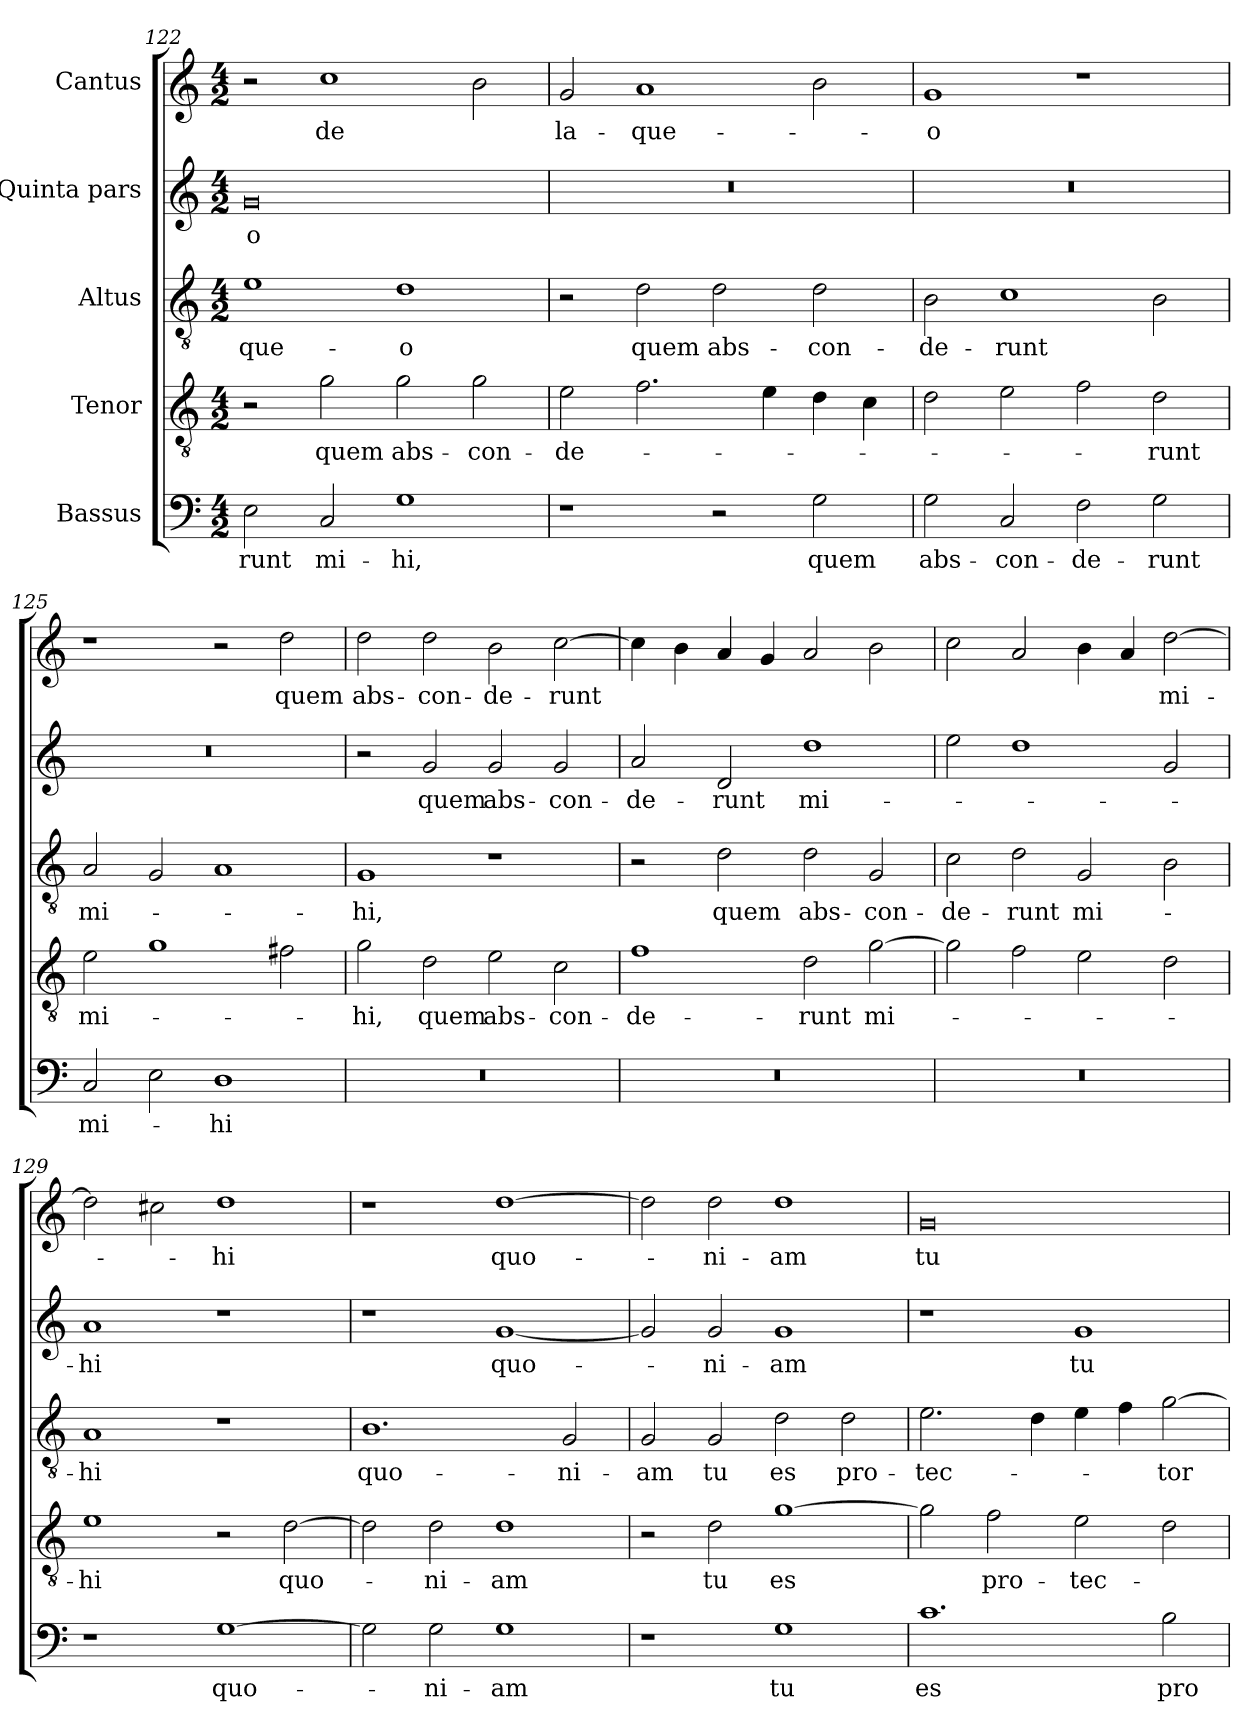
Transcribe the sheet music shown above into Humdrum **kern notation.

**kern	**text	**kern	**text	**kern	**text	**kern	**text	**kern	**text
*part5	*part5	*part4	*part4	*part3	*part3	*part2	*part2	*part1	*part1
*staff5	*staff5	*staff4	*staff4	*staff3	*staff3	*staff2	*staff2	*staff1	*staff1
*I"Bassus	*	*I"Tenor	*	*I"Altus	*	*I"Quinta pars	*	*I"Cantus	*
*clefF4	*	*clefGv2	*	*clefGv2	*	*clefG2	*	*clefG2	*
*k[]	*	*k[]	*	*k[]	*	*k[]	*	*k[]	*
*M4/2	*	*M4/2	*	*M4/2	*	*M4/2	*	*M4/2	*
=122	=122	=122	=122	=122	=122	=122	=122	=122	=122
2E\	-runt	2r	.	1e\	-que-	0g/	-o	2r	.
2C/	mi-	2g\	quem	.	.	.	.	1cc\	de
1G\	-hi,	2g\	abs-	1d\	-o	.	.	.	.
.	.	2g\	-con-	.	.	.	.	2b\	.
=123	=123	=123	=123	=123	=123	=123	=123	=123	=123
1r	.	2e\	-de-	2r	.	0r	.	2g/	la-
.	.	2.f\	.	2d\	quem	.	.	1a/	-que-
2r	.	.	.	2d\	abs-	.	.	.	.
.	.	4e\	.	.	.	.	.	.	.
2G\	quem	4d\	.	2d\	-con-	.	.	2b\	.
.	.	4c\	.	.	.	.	.	.	.
=124	=124	=124	=124	=124	=124	=124	=124	=124	=124
2G\	abs-	2d\	.	2B\	-de-	0r	.	1g/	-o
2C/	-con-	2e\	.	1c\	-runt	.	.	.	.
2F\	-de-	2f\	.	.	.	.	.	1r	.
2G\	-runt	2d\	-runt	2B\	.	.	.	.	.
=125	=125	=125	=125	=125	=125	=125	=125	=125	=125
2C/	mi-	2e\	mi-	2A/	mi-	0r	.	1r	.
2E\	.	1g\	.	2G/	.	.	.	.	.
1D\	-hi	.	.	1A/	.	.	.	2r	.
.	.	2f#X\	.	.	.	.	.	2dd\	quem
=126	=126	=126	=126	=126	=126	=126	=126	=126	=126
0r	.	2g\	-hi,	1G/	-hi,	2r	.	2dd\	abs-
.	.	2d\	quem	.	.	2g/	quem	2dd\	-con-
.	.	2e\	abs-	1r	.	2g/	abs-	2b\	-de-
.	.	2c\	-con-	.	.	2g/	-con-	[2cc\	-runt
=127	=127	=127	=127	=127	=127	=127	=127	=127	=127
0r	.	1f\	-de-	2r	.	2a/	-de-	4cc\]	.
.	.	.	.	.	.	.	.	4b\	.
.	.	.	.	2d\	quem	2d/	-runt	4a/	.
.	.	.	.	.	.	.	.	4g/	.
.	.	2d\	-runt	2d\	abs-	1dd\	mi-	2a/	.
.	.	[2g\	mi-	2G/	-con-	.	.	2b\	.
=128	=128	=128	=128	=128	=128	=128	=128	=128	=128
0r	.	2g\]	.	2c\	-de-	2ee\	.	2cc\	.
.	.	2f\	.	2d\	-runt	1dd\	.	2a/	.
.	.	2e\	.	2G/	mi-	.	.	4b\	.
.	.	.	.	.	.	.	.	4a/	.
.	.	2d\	.	2B\	.	2g/	.	[2dd\	mi-
=129	=129	=129	=129	=129	=129	=129	=129	=129	=129
1r	.	1e\	-hi	1A/	-hi	1a/	-hi	2dd\]	.
.	.	.	.	.	.	.	.	2cc#X\	.
[1G\	quo-	2r	.	1r	.	1r	.	1dd\	-hi
.	.	[2d\	quo-	.	.	.	.	.	.
=130	=130	=130	=130	=130	=130	=130	=130	=130	=130
2G\]	.	2d\]	.	1.B\	quo-	1r	.	1r	.
2G\	-ni-	2d\	-ni-	.	.	.	.	.	.
1G\	-am	1d\	-am	.	.	[1g/	quo-	[1dd\	quo-
.	.	.	.	2G/	-ni-	.	.	.	.
=131	=131	=131	=131	=131	=131	=131	=131	=131	=131
1r	.	2r	.	2G/	-am	2g/]	.	2dd\]	.
.	.	2d\	tu	2G/	tu	2g/	-ni-	2dd\	-ni-
1G\	tu	[1g\	es	2d\	es	1g/	-am	1dd\	-am
.	.	.	.	2d\	pro-	.	.	.	.
=132	=132	=132	=132	=132	=132	=132	=132	=132	=132
1.c\	es	2g\]	.	2.e\	-tec-	1r	.	0g/	tu
.	.	2f\	pro-	.	.	.	.	.	.
.	.	.	.	4d\	.	.	.	.	.
.	.	2e\	-tec-	4e\	.	1g/	tu	.	.
.	.	.	.	4f\	.	.	.	.	.
2B\	pro-	2d\	.	[2g\	-tor	.	.	.	.
=	=	=	=	=	=	=	=	=	=
*-	*-	*-	*-	*-	*-	*-	*-	*-	*-
